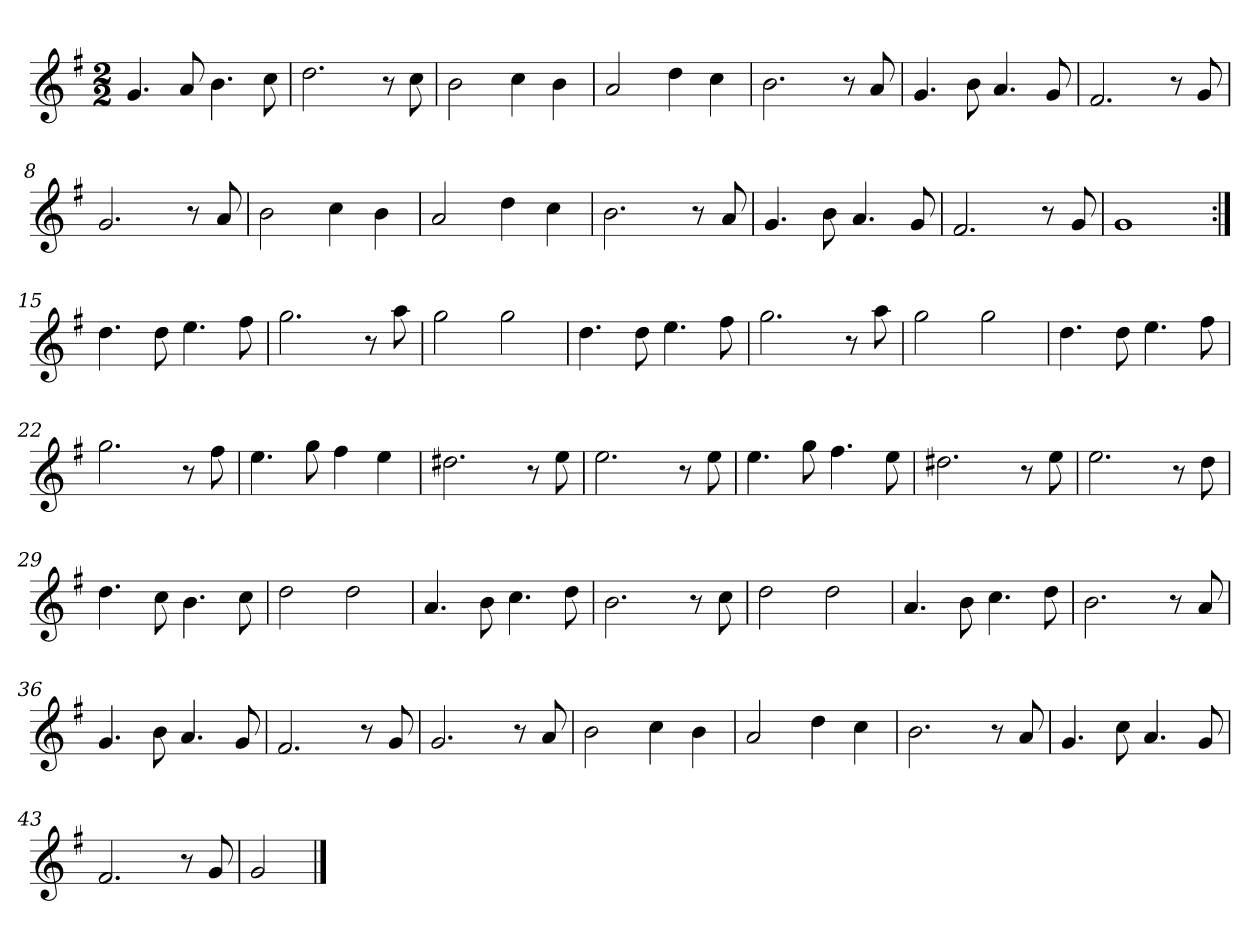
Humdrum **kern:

**kern
*part1
*staff1
*clefG2
*k[f#]
*G:
*M2/2
*MM120
=1
4.g
8a
4.b
8cc
=2
2.dd
8r
8cc
=3
2b
4cc
4b
=4
2a
4dd
4cc
=5
2.b
8r
8a
=6
4.g
8b
4.a
8g
=7
2.f#
8r
8g
=8
2.g
8r
8a
=9
2b
4cc
4b
=10
2a
4dd
4cc
=11
2.b
8r
8a
=12
4.g
8b
4.a
8g
=13
2.f#
8r
8g
=14
1g
=15:|!
4.dd
8dd
4.ee
8ff#
=16
2.gg
8r
8aa
=17
2gg
2gg
=18
4.dd
8dd
4.ee
8ff#
=19
2.gg
8r
8aa
=20
2gg
2gg
=21
4.dd
8dd
4.ee
8ff#
=22
2.gg
8r
8ff#
=23
4.ee
8gg
4ff#
4ee
=24
2.dd#X
8r
8ee
=25
2.ee
8r
8ee
=26
4.ee
8gg
4.ff#
8ee
=27
2.dd#X
8r
8ee
=28
2.ee
8r
8dd
=29
4.dd
8cc
4.b
8cc
=30
2dd
2dd
=31
4.a
8b
4.cc
8dd
=32
2.b
8r
8cc
=33
2dd
2dd
=34
4.a
8b
4.cc
8dd
=35
2.b
8r
8a
=36
4.g
8b
4.a
8g
=37
2.f#
8r
8g
=38
2.g
8r
8a
=39
2b
4cc
4b
=40
2a
4dd
4cc
=41
2.b
8r
8a
=42
4.g
8cc
4.a
8g
=43
2.f#
8r
8g
=44
2g
==
*-
